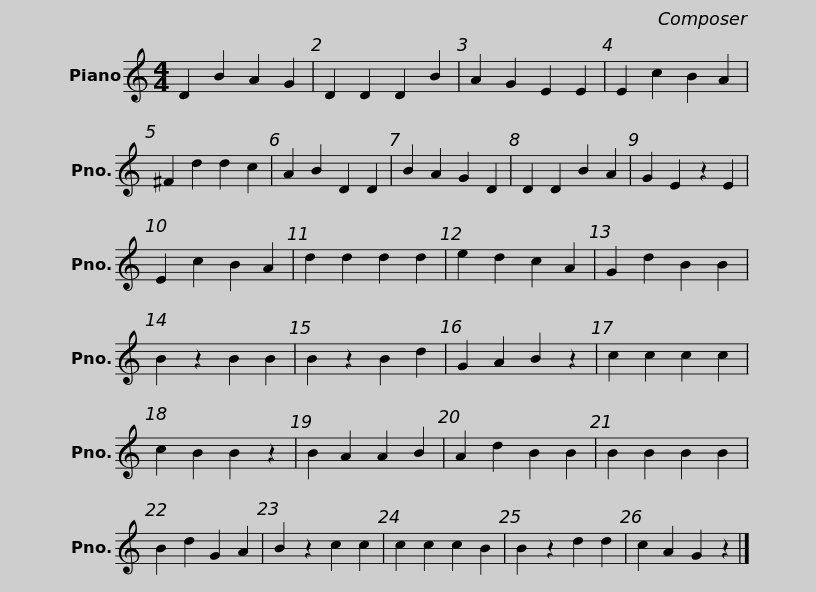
X:1
L:1/8
M:4/4
I:linebreak $
K:C
V:1 treble
V:1
 D2 B2 A2 G2 | D2 D2 D2 B2 | A2 G2 E2 E2 | E2 c2 B2 A2 |$ ^F2 d2 d2 c2 | %5
 A2 B2 D2 D2 | B2 A2 G2 D2 | D2 D2 B2 A2 |$ G2 E2 z2 E2 | E2 c2 B2 A2 | %10
 d2 d2 d2 d2 | e2 d2 c2 A2 |$ G2 d2 B2 B2 | B2 z2 B2 B2 | B2 z2 B2 d2 | %15
 G2 A2 B2 z2 |$ c2 c2 c2 c2 | c2 B2 B2 z2 | B2 A2 A2 B2 | A2 d2 B2 B2 |$ %20
 B2 B2 B2 B2 | B2 d2 G2 A2 | B2 z2 c2 c2 | c2 c2 c2 B2 |$ B2 z2 d2 d2 | %25
 c2 A2 G2 z2 |] %26
